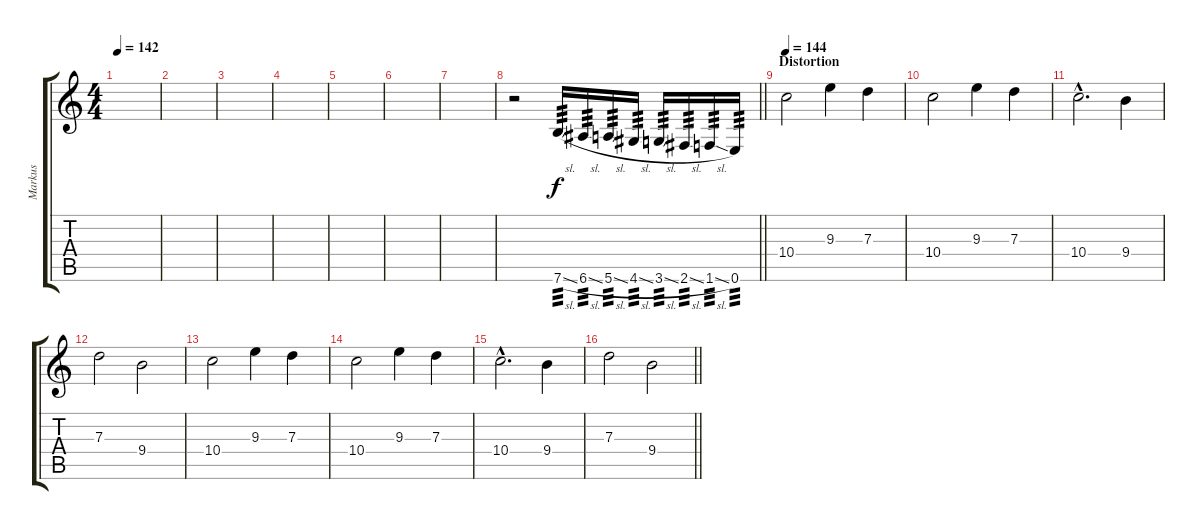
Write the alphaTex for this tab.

\track ("Markus" "Markus") {instrument distortionguitar}
\staff {score tabs}
\tuning (E4 B3 G3 D3 A2 E2) {hide}
\ts (4 4)
\section ("" "")
\tempo 142
\clef g2
\ks c
|
|
|
|
|
|
|
\barLineRight lightlight
r.2{volume 14} 7.6{sl}.16{tp 3} 6.6{sl}.16{tp 3} 5.6{sl}.16{tp 3} 4.6{sl}.16{tp 3} 3.6{sl}.16{tp 3} 2.6{sl}.16{tp 3} 1.6{sl}.16{tp 3} 0.6.16{tp 3} |
\section ("" "Distortion")
\tempo 144
10.4.2 9.3.4 7.3.4 |
10.4.2 9.3.4 7.3.4 |
10.4{hac}.2{d} 9.4.4 |
7.3.2 9.4.2 |
10.4.2 9.3.4 7.3.4 |
10.4.2 9.3.4 7.3.4 |
10.4{hac}.2{d} 9.4.4 |
\barLineRight lightlight
7.3.2 9.4.2
